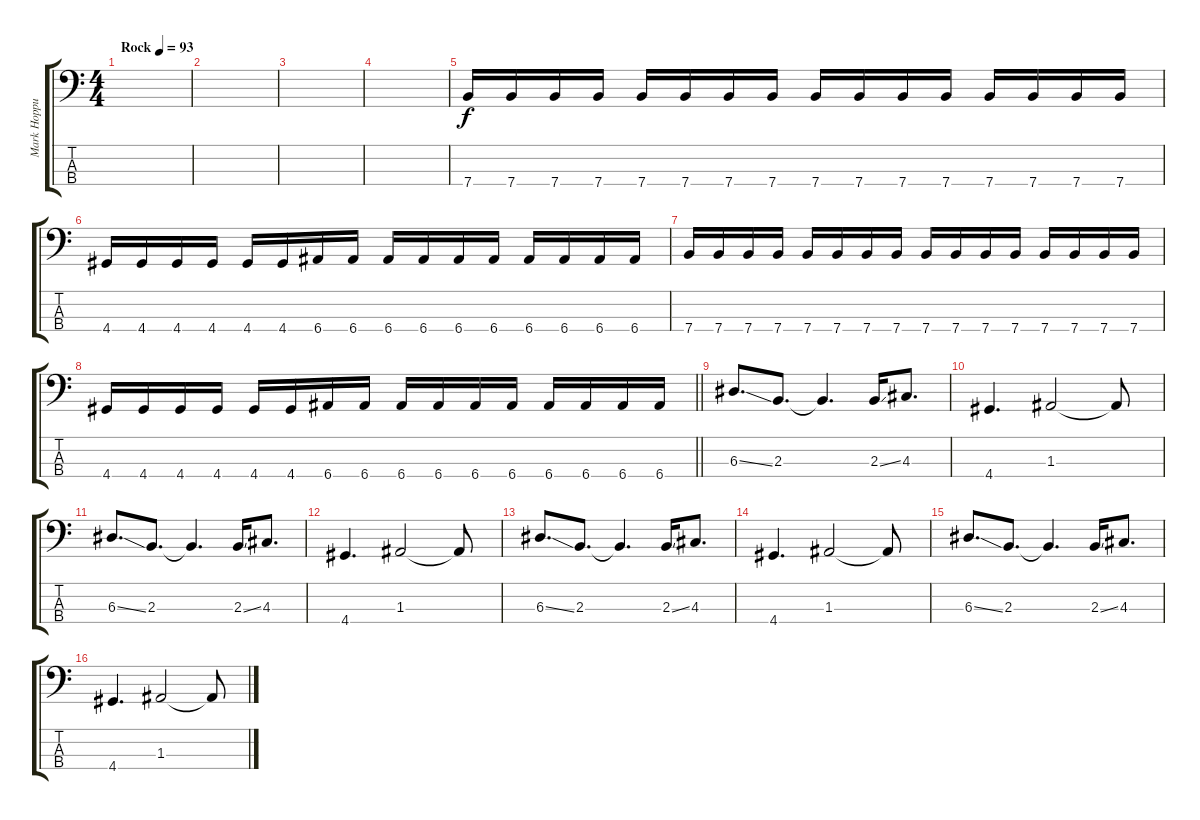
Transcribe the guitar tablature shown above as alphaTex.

\track ("Mark Hoppus" "Mark Hoppu") {instrument electricbasspick}
\staff {score tabs}
\tuning (G2 D2 A1 E1) {hide}
\ts (4 4)
\tempo (93 "Rock")
\clef f4
\ks c
|
|
|
|
7.4.16 7.4.16 7.4.16 7.4.16 7.4.16 7.4.16 7.4.16 7.4.16 7.4.16 7.4.16 7.4.16 7.4.16 7.4.16 7.4.16 7.4.16 7.4.16 |
4.4.16 4.4.16 4.4.16 4.4.16 4.4.16 4.4.16 6.4.16 6.4.16 6.4.16 6.4.16 6.4.16 6.4.16 6.4.16 6.4.16 6.4.16 6.4.16 |
7.4.16 7.4.16 7.4.16 7.4.16 7.4.16 7.4.16 7.4.16 7.4.16 7.4.16 7.4.16 7.4.16 7.4.16 7.4.16 7.4.16 7.4.16 7.4.16 |
\barLineRight lightlight
4.4.16 4.4.16 4.4.16 4.4.16 4.4.16 4.4.16 6.4.16 6.4.16 6.4.16 6.4.16 6.4.16 6.4.16 6.4.16 6.4.16 6.4.16 6.4.16 |
6.3{ss}.8{d} 2.3.8{d} 2.3{t}.4{d} 2.3{ss}.16 4.3.8{d} |
4.4.4{d} 1.3.2 1.3{t}.8 |
6.3{ss}.8{d} 2.3.8{d} 2.3{t}.4{d} 2.3{ss}.16 4.3.8{d} |
4.4.4{d} 1.3.2 1.3{t}.8 |
6.3{ss}.8{d} 2.3.8{d} 2.3{t}.4{d} 2.3{ss}.16 4.3.8{d} |
4.4.4{d} 1.3.2 1.3{t}.8 |
6.3{ss}.8{d} 2.3.8{d} 2.3{t}.4{d} 2.3{ss}.16 4.3.8{d} |
4.4.4{d} 1.3.2 1.3{t}.8
